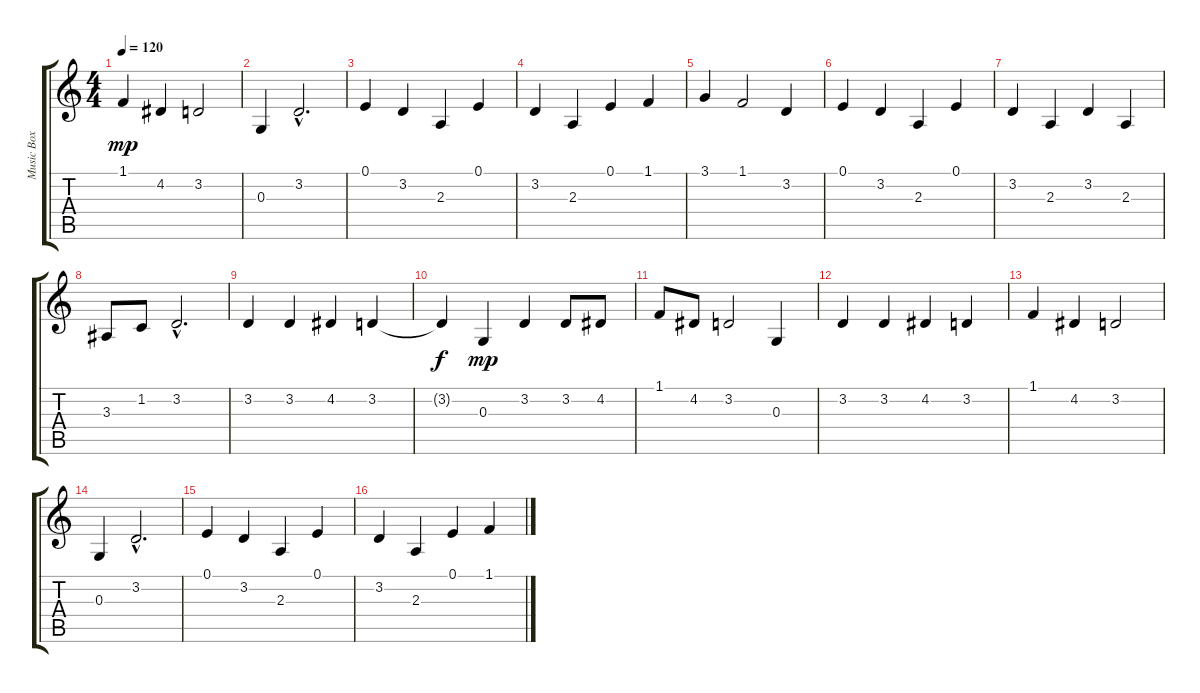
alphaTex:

\track ("Music Box" "Music Box") {instrument musicbox}
\staff {score tabs}
\tuning (E4 B3 G3 D3 A2 E2) {hide}
\ts (4 4)
\tempo 120
\clef g2
\ks c
1.1.4{dy mp} 4.2.4 3.2.2 |
0.3.4 3.2{hac}.2{d} |
0.1.4 3.2.4 2.3.4 0.1.4 |
3.2.4 2.3.4 0.1.4 1.1.4 |
3.1.4 1.1.2 3.2.4 |
0.1.4 3.2.4 2.3.4 0.1.4 |
3.2.4 2.3.4 3.2.4 2.3.4 |
3.3.8 1.2.8 3.2{hac}.2{d} |
3.2.4 3.2.4 4.2.4 3.2.4 |
3.2{t}.4{dy f} 0.3.4{dy mp} 3.2.4 3.2.8 4.2.8 |
1.1.8 4.2.8 3.2.2 0.3.4 |
3.2.4 3.2.4 4.2.4 3.2.4 |
1.1.4 4.2.4 3.2.2 |
0.3.4 3.2{hac}.2{d} |
0.1.4 3.2.4 2.3.4 0.1.4 |
3.2.4 2.3.4 0.1.4 1.1.4
